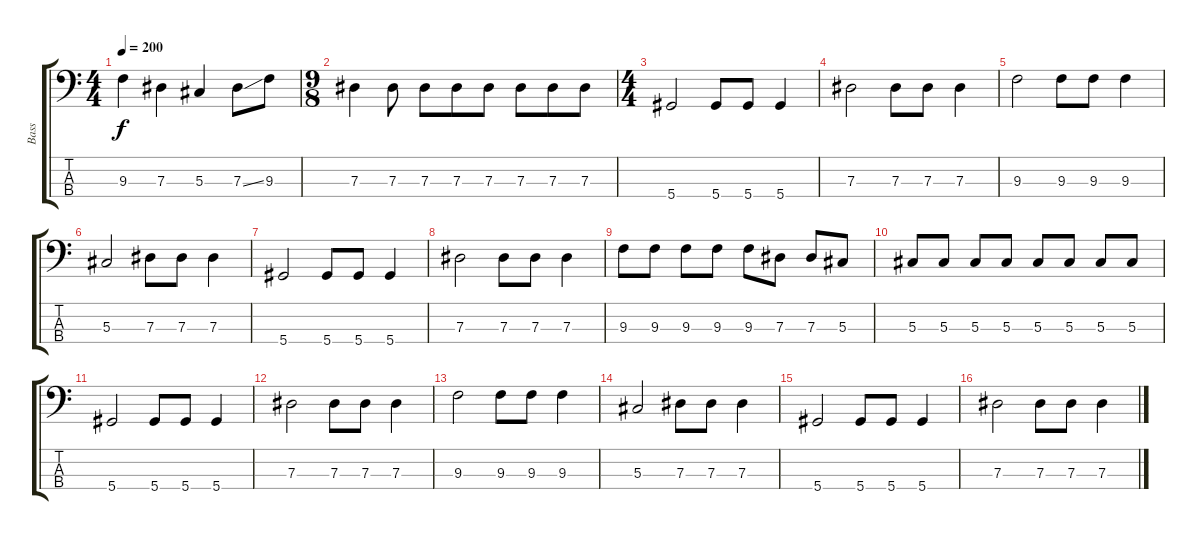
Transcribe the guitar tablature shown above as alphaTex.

\track ("Bass" "Bass") {instrument electricbasspick}
\staff {score tabs}
\tuning (Gb2 Db2 Ab1 Eb1) {hide}
\ts (4 4)
\tempo 200
\clef f4
\ks c
9.3.4{dy f} 7.3.4 5.3.4 7.3{ss}.8 9.3.8 |
\ts (9 8)
7.3.4 7.3.8 7.3.8 7.3.8 7.3.8 7.3.8 7.3.8 7.3.8 |
\ts (4 4)
5.4.2 5.4.8 5.4.8 5.4.4 |
7.3.2 7.3.8 7.3.8 7.3.4 |
9.3.2 9.3.8 9.3.8 9.3.4 |
5.3.2 7.3.8 7.3.8 7.3.4 |
5.4.2 5.4.8 5.4.8 5.4.4 |
7.3.2 7.3.8 7.3.8 7.3.4 |
9.3.8 9.3.8 9.3.8 9.3.8 9.3.8 7.3.8 7.3.8 5.3.8 |
5.3.8 5.3.8 5.3.8 5.3.8 5.3.8 5.3.8 5.3.8 5.3.8 |
5.4.2 5.4.8 5.4.8 5.4.4 |
7.3.2 7.3.8 7.3.8 7.3.4 |
9.3.2 9.3.8 9.3.8 9.3.4 |
5.3.2 7.3.8 7.3.8 7.3.4 |
5.4.2 5.4.8 5.4.8 5.4.4 |
7.3.2 7.3.8 7.3.8 7.3.4
